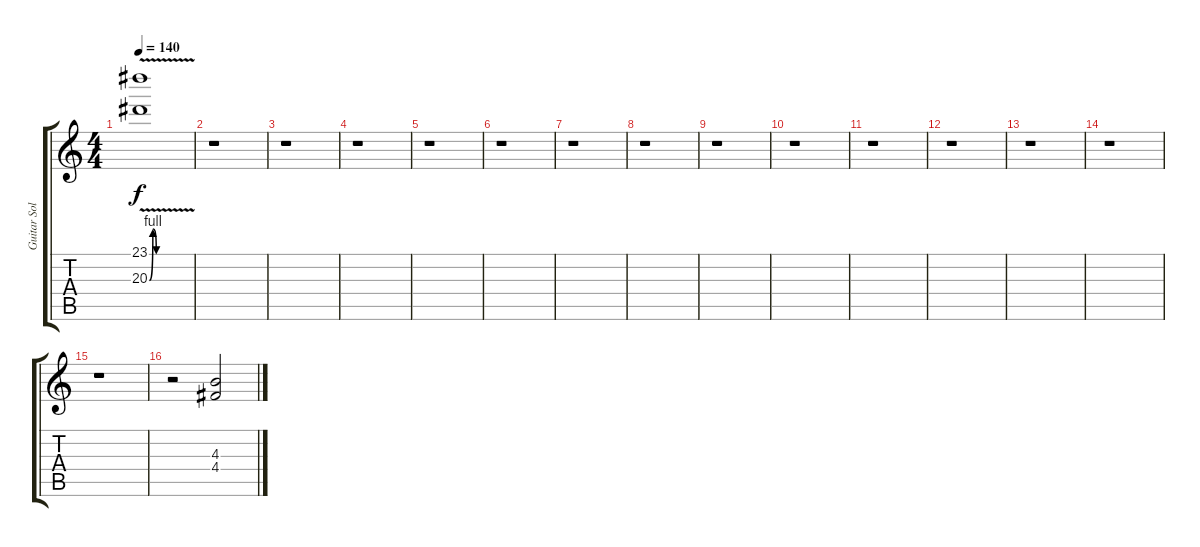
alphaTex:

\track ("Guitar Solo" "Guitar Sol") {instrument distortionguitar}
\staff {score tabs}
\tuning (E4 B3 G3 D3 A2 E2) {hide}
\ts (4 4)
\tempo 140
\clef g2
\ks c
(23.1 20.3{be (custom 0 0 5 4 10 0 15 0 30 0 33 0 45 0 60 0) v}).1{dy f} |
r.1 |
r.1 |
r.1 |
r.1 |
r.1 |
r.1 |
r.1 |
r.1 |
r.1 |
r.1 |
r.1 |
r.1 |
r.1 |
r.1 |
r.2 (4.3 4.4).2{volume 12 balance 4}
